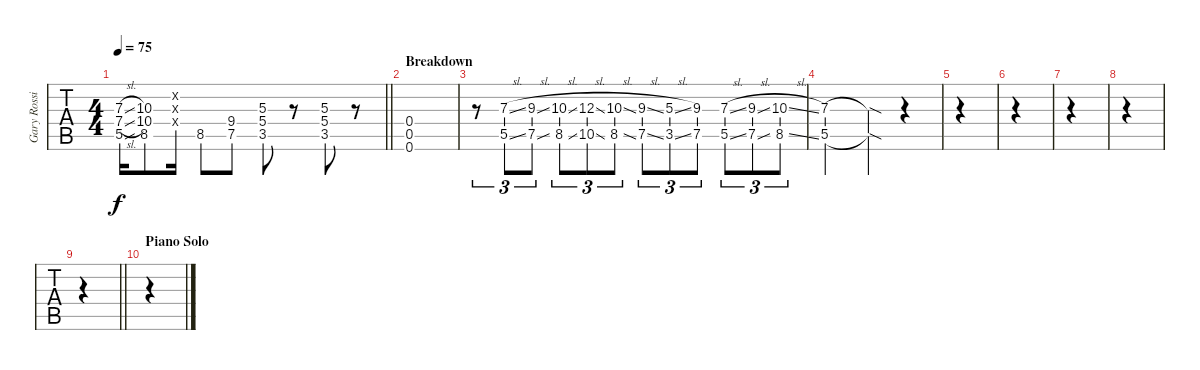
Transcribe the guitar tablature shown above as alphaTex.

\track ("Gary Rossington - Rhythm Guitar" "Gary Rossi") {instrument overdrivenguitar}
\staff {tabs}
\tuning (E4 B3 G3 D3 A2 D2) {hide}
\ts (4 4)
\tempo 75
\clef g2
\barLineRight lightlight
\ks c
(7.3{sl} 7.4{sl} 5.5{sl}).16{dy f} (10.3 10.4 8.5).8 (0.2{x} 0.3{x} 0.4{x}).16 8.5.8 (9.4 7.5).8 (5.3 5.4 3.5).8 r.8 (5.3 5.4 3.5).8 r.8 |
\section ("" "Breakdown")
(0.4 0.5 0.6).1 |
r.8{tu (3 2)} (7.3{sl} 5.5{sl}).8{tu (3 2)} (9.3{sl} 7.5{sl}).8{tu (3 2)} (10.3{sl} 8.5{sl}).8{tu (3 2)} (12.3{sl} 10.5{sl}).8{tu (3 2)} (10.3{sl} 8.5{sl}).8{tu (3 2)} (9.3{sl} 7.5{sl}).8{tu (3 2)} (5.3{sl} 3.5{sl}).8{tu (3 2)} (9.3 7.5).8{tu (3 2)} (7.3{sl} 5.5{sl}).8{tu (3 2)} (9.3{sl} 7.5{sl}).8{tu (3 2)} (10.3{sl} 8.5{sl}).8{tu (3 2)} |
(7.3 5.5).2 (7.3{sod t} 5.5{sod t}).4 r.4 |
|
|
|
|
\barLineRight lightlight
|
\section ("" "Piano Solo")
